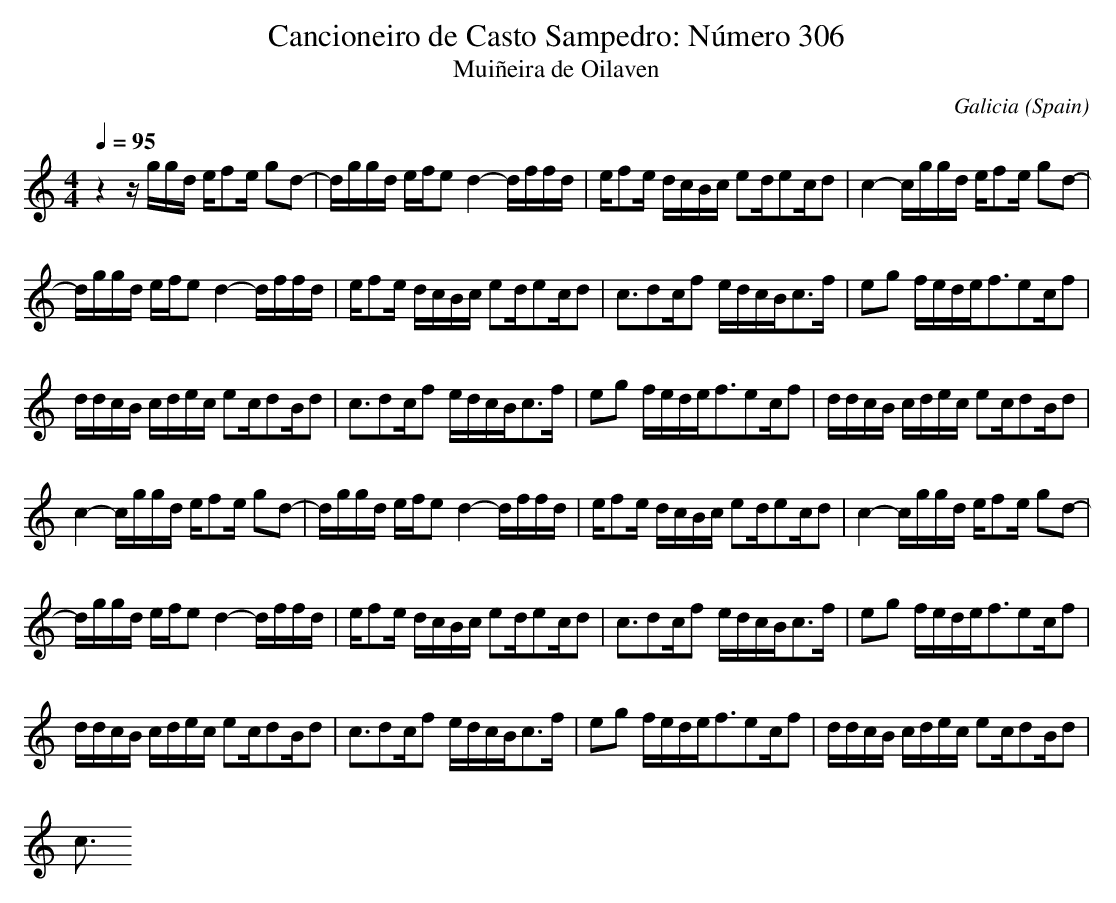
X:1
T:Cancioneiro de Casto Sampedro: N\'umero 306
T:Muiñeira de Oilaven
O:Galicia (Spain)
M: 4/4
L: 1/8
Q:1/4=95
K:C % 0 sharps
z2 z/2g/2g/2d/2 e/2fe/2 gd-|d/2g/2g/2d/2 e/2f/2e d2- d/2f/2f/2d/2|e/2fe/2 d/2c/2B/2c/2 ed/2ec/2d|c2- c/2g/2g/2d/2 e/2fe/2 gd-|
d/2g/2g/2d/2 e/2f/2e d2- d/2f/2f/2d/2|e/2fe/2 d/2c/2B/2c/2 ed/2ec/2d|c3/2dc/2f e/2d/2c/2B<cf/2|eg f/2e/2d/2e<fec/2f|
d/2d/2c/2B/2 c/2d/2e/2c/2 ec/2dB/2d|c3/2dc/2f e/2d/2c/2B<cf/2|eg f/2e/2d/2e<fec/2f|d/2d/2c/2B/2 c/2d/2e/2c/2 ec/2dB/2d|
c2- c/2g/2g/2d/2 e/2fe/2 gd-|d/2g/2g/2d/2 e/2f/2e d2- d/2f/2f/2d/2|e/2fe/2 d/2c/2B/2c/2 ed/2ec/2d|c2- c/2g/2g/2d/2 e/2fe/2 gd-|
d/2g/2g/2d/2 e/2f/2e d2- d/2f/2f/2d/2|e/2fe/2 d/2c/2B/2c/2 ed/2ec/2d|c3/2dc/2f e/2d/2c/2B<cf/2|eg f/2e/2d/2e<fec/2f|
d/2d/2c/2B/2 c/2d/2e/2c/2 ec/2dB/2d|c3/2dc/2f e/2d/2c/2B<cf/2|eg f/2e/2d/2e<fec/2f|d/2d/2c/2B/2 c/2d/2e/2c/2 ec/2dB/2d|
c3/2
